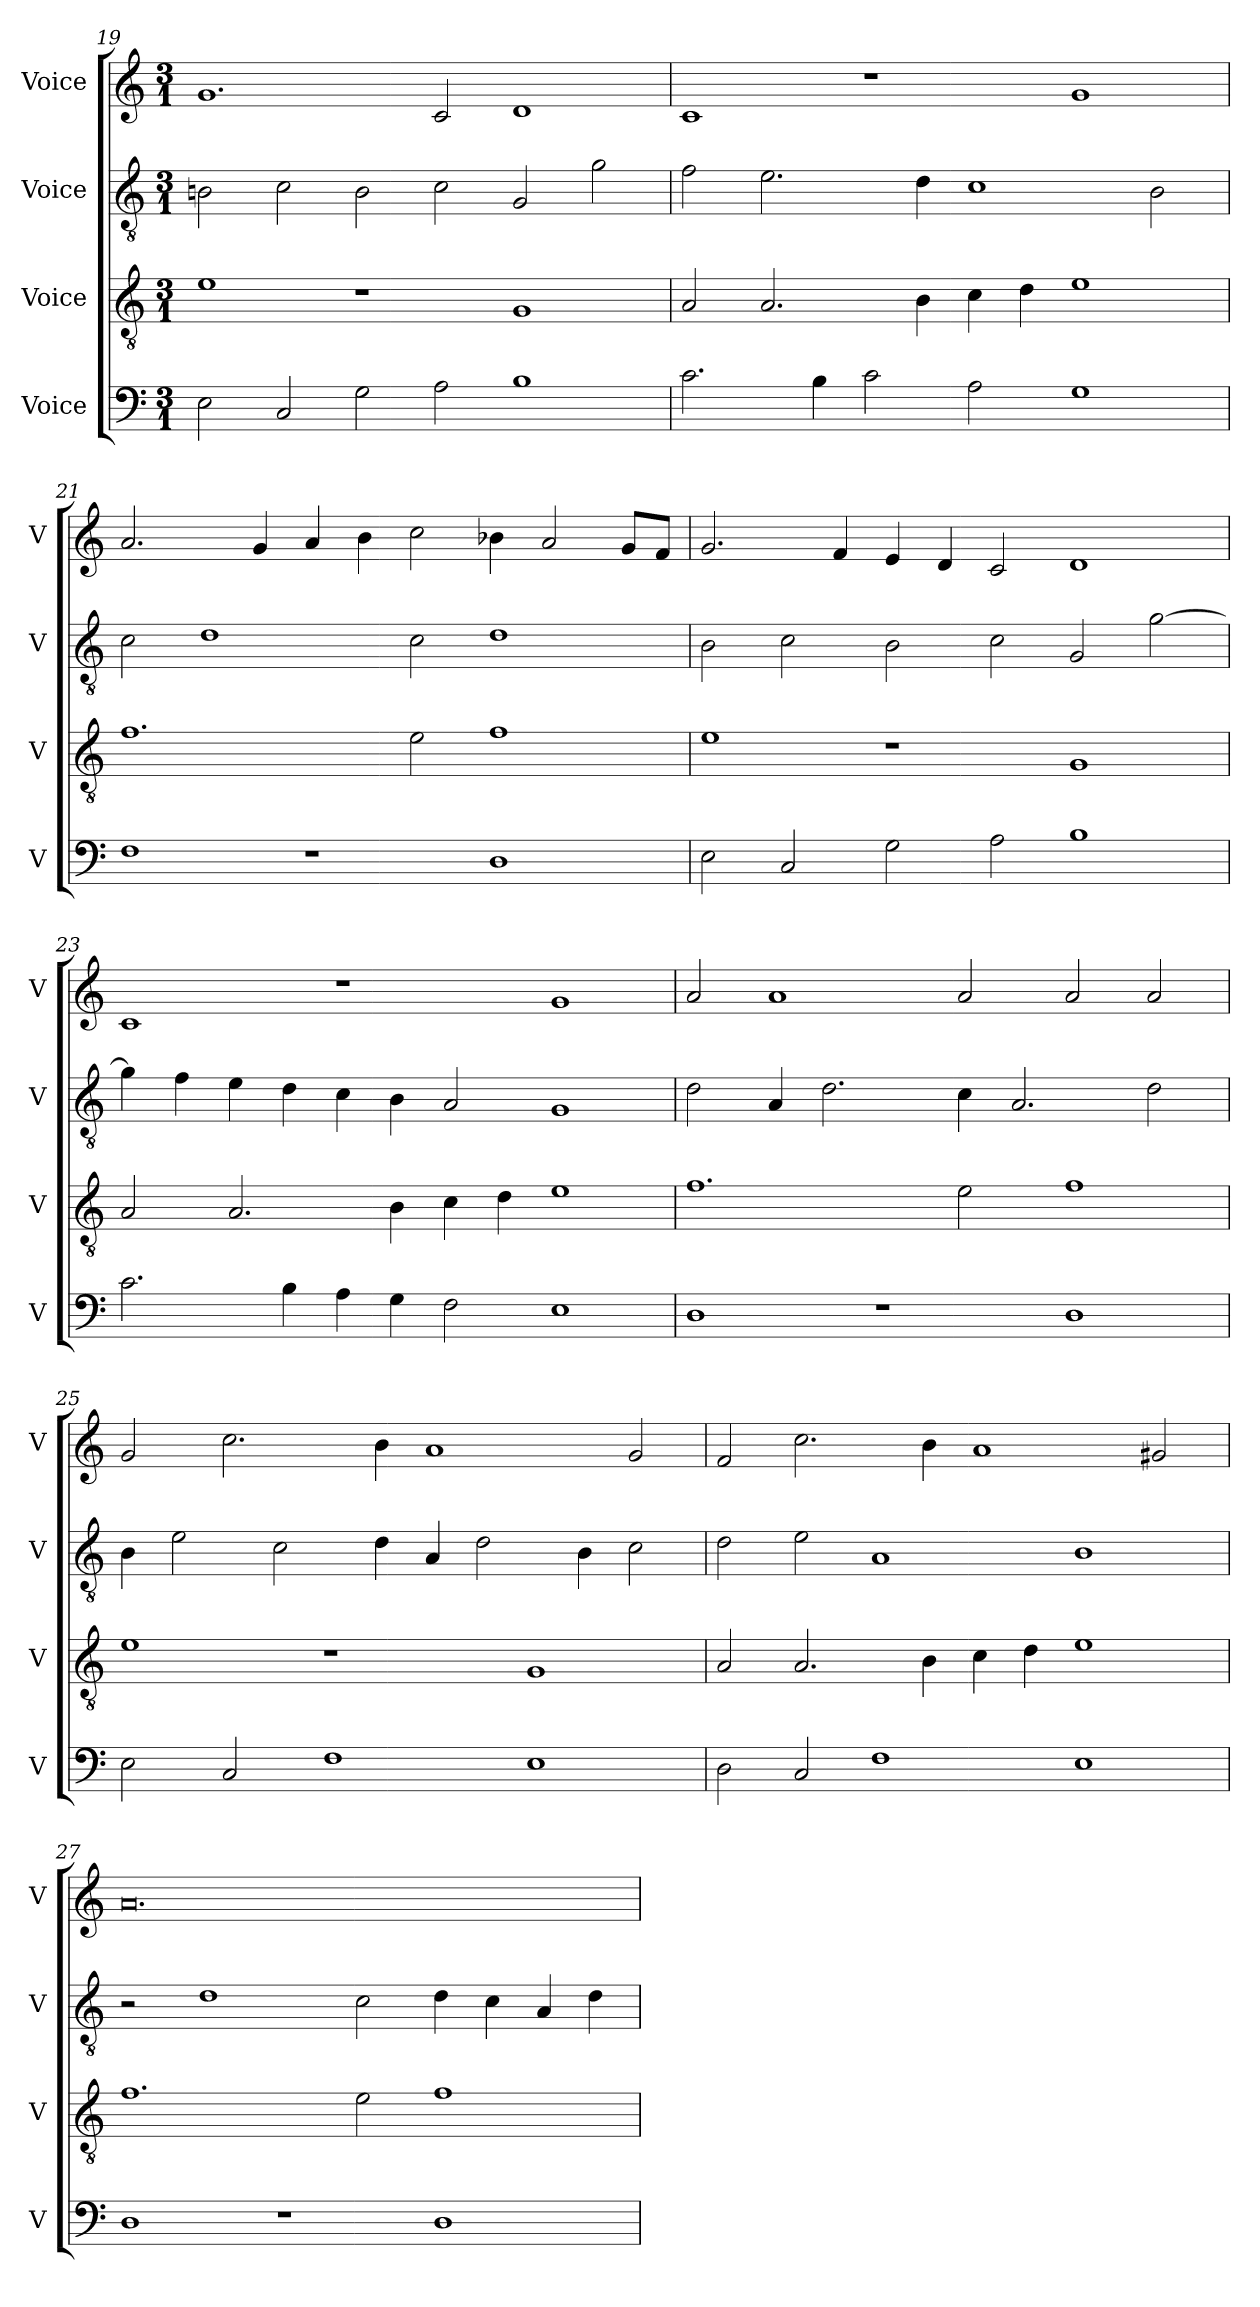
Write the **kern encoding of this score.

**kern	**kern	**kern	**kern
*part4	*part3	*part2	*part1
*staff4	*staff3	*staff2	*staff1
*I"Voice	*I"Voice	*I"Voice	*I"Voice
*I'V	*I'V	*I'V	*I'V
*clefF4	*clefGv2	*clefGv2	*clefG2
*k[]	*k[]	*k[]	*k[]
*M3/1	*M3/1	*M3/1	*M3/1
=19	=19	=19	=19
2E\	1e	2Bn\	1.g
2C/	.	2c\	.
2G\	1r	2B\	.
2A\	.	2c\	2c/
1B	1G	2G/	1d
.	.	2g\	.
!!LO:LB:g=z
=20	=20	=20	=20
2.c\	2A/	2f\	1c
.	2.A/	2.e\	.
4B\	.	.	.
2c\	.	.	1r
.	4B\	4d\	.
2A\	4c\	1c	.
.	4d\	.	.
1G	1e	.	1g
.	.	2B\	.
=21	=21	=21	=21
1F	1.f	2c\	2.a/
.	.	1d	.
.	.	.	4g/
1r	.	.	4a/
.	.	.	4b\
.	2e\	2c\	2cc\
1D	1f	1d	4b-X\
.	.	.	2a/
.	.	.	8g/L
.	.	.	8f/J
!!LO:LB:g=z
=22	=22	=22	=22
2E\	1e	2B\	2.g/
2C/	.	2c\	.
.	.	.	4f/
2G\	1r	2B\	4e/
.	.	.	4d/
2A\	.	2c\	2c/
1B	1G	2G/	1d
.	.	[2g\	.
=23	=23	=23	=23
2.c\	2A/	4g\]	1c
.	.	4f\	.
.	2.A/	4e\	.
4B\	.	4d\	.
4A\	.	4c\	1r
4G\	4B\	4B\	.
2F\	4c\	2A/	.
.	4d\	.	.
1E	1e	1G	1g
!!LO:PB:g=z
=24	=24	=24	=24
1D	1.f	2d\	2a/
.	.	4A/	1a
.	.	2.d\	.
1r	.	.	.
.	2e\	4c\	2a/
.	.	2.A/	.
1D	1f	.	2a/
.	.	2d\	2a/
=25	=25	=25	=25
2E\	1e	4B\	2g/
.	.	2e\	.
2C/	.	.	2.cc\
.	.	2c\	.
1F	1r	.	.
.	.	4d\	4b\
.	.	4A/	1a
.	.	2d\	.
1E	1G	.	.
.	.	4B\	.
.	.	2c\	2g/
!!LO:LB:g=z
=26	=26	=26	=26
2D\	2A/	2d\	2f/
2C/	2.A/	2e\	2.cc\
1F	.	1A	.
.	4B\	.	4b\
.	4c\	.	1a
.	4d\	.	.
1E	1e	1B	.
.	.	.	2g#X/
=27	=27	=27	=27
1D	1.f	2r	0.a
.	.	1d	.
1r	.	.	.
.	2e\	2c\	.
1D	1f	4d\	.
.	.	4c\	.
.	.	4A/	.
.	.	4d\	.
=	=	=	=
*-	*-	*-	*-
